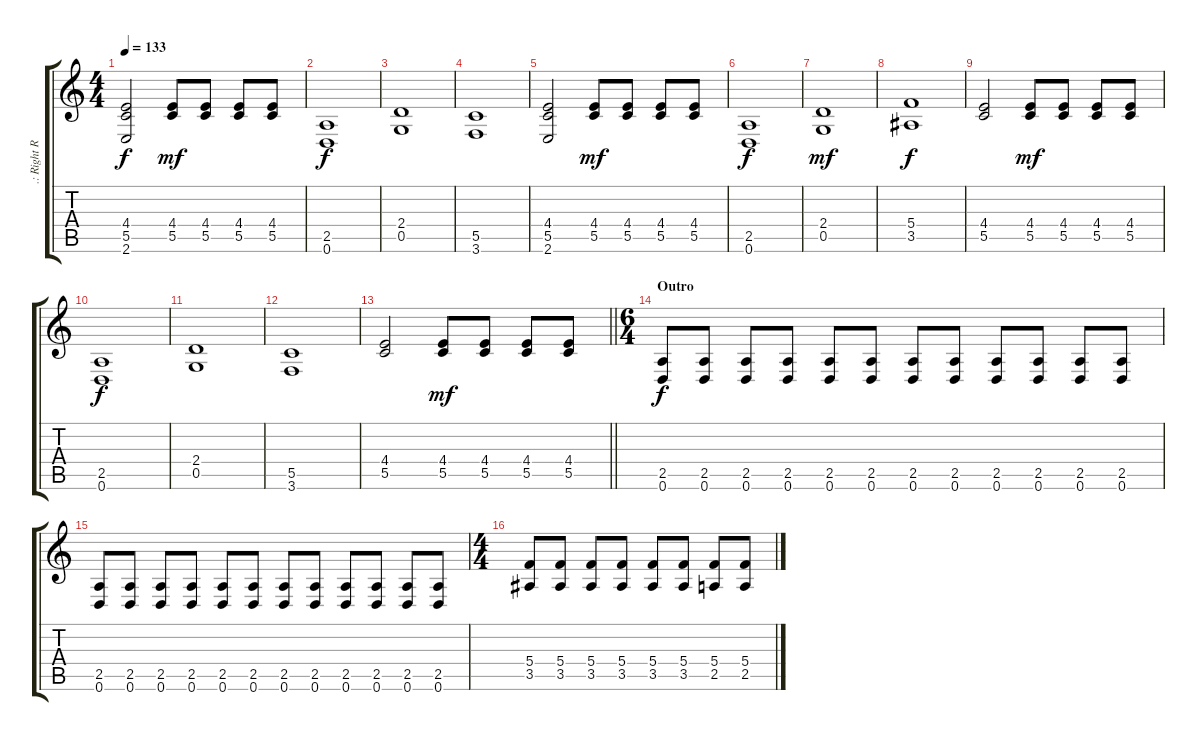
\track (".: Right Rythm Guitar :." ".: Right R") {instrument distortionguitar}
\staff {score tabs}
\tuning (D4 A3 F3 C3 G2 D2) {hide}
\ts (4 4)
\tempo 133
\clef g2
\ks c
(4.4 5.5 2.6).2{dy f} (4.4 5.5).8{dy mf} (4.4 5.5).8 (4.4 5.5).8 (4.4 5.5).8 |
(2.5 0.6).1{dy f} |
(2.4 0.5).1 |
(5.5 3.6).1 |
(4.4 5.5 2.6).2 (4.4 5.5).8{dy mf} (4.4 5.5).8 (4.4 5.5).8 (4.4 5.5).8 |
(2.5 0.6).1{dy f} |
(2.4 0.5).1{dy mf} |
(5.4 3.5).1{dy f} |
(4.4 5.5).2 (4.4 5.5).8{dy mf} (4.4 5.5).8 (4.4 5.5).8 (4.4 5.5).8 |
(2.5 0.6).1{dy f} |
(2.4 0.5).1 |
(5.5 3.6).1 |
\barLineRight lightlight
(4.4 5.5).2 (4.4 5.5).8{dy mf} (4.4 5.5).8 (4.4 5.5).8 (4.4 5.5).8 |
\ts (6 4)
\section ("" "Outro")
(2.5 0.6).8{dy f} (2.5 0.6).8 (2.5 0.6).8 (2.5 0.6).8 (2.5 0.6).8 (2.5 0.6).8 (2.5 0.6).8 (2.5 0.6).8 (2.5 0.6).8 (2.5 0.6).8 (2.5 0.6).8 (2.5 0.6).8 |
(2.5 0.6).8 (2.5 0.6).8 (2.5 0.6).8 (2.5 0.6).8 (2.5 0.6).8 (2.5 0.6).8 (2.5 0.6).8 (2.5 0.6).8 (2.5 0.6).8 (2.5 0.6).8 (2.5 0.6).8 (2.5 0.6).8 |
\ts (4 4)
(5.4 3.5).8 (5.4 3.5).8 (5.4 3.5).8 (5.4 3.5).8 (5.4 3.5).8 (5.4 3.5).8 (5.4 2.5).8 (5.4 2.5).8
